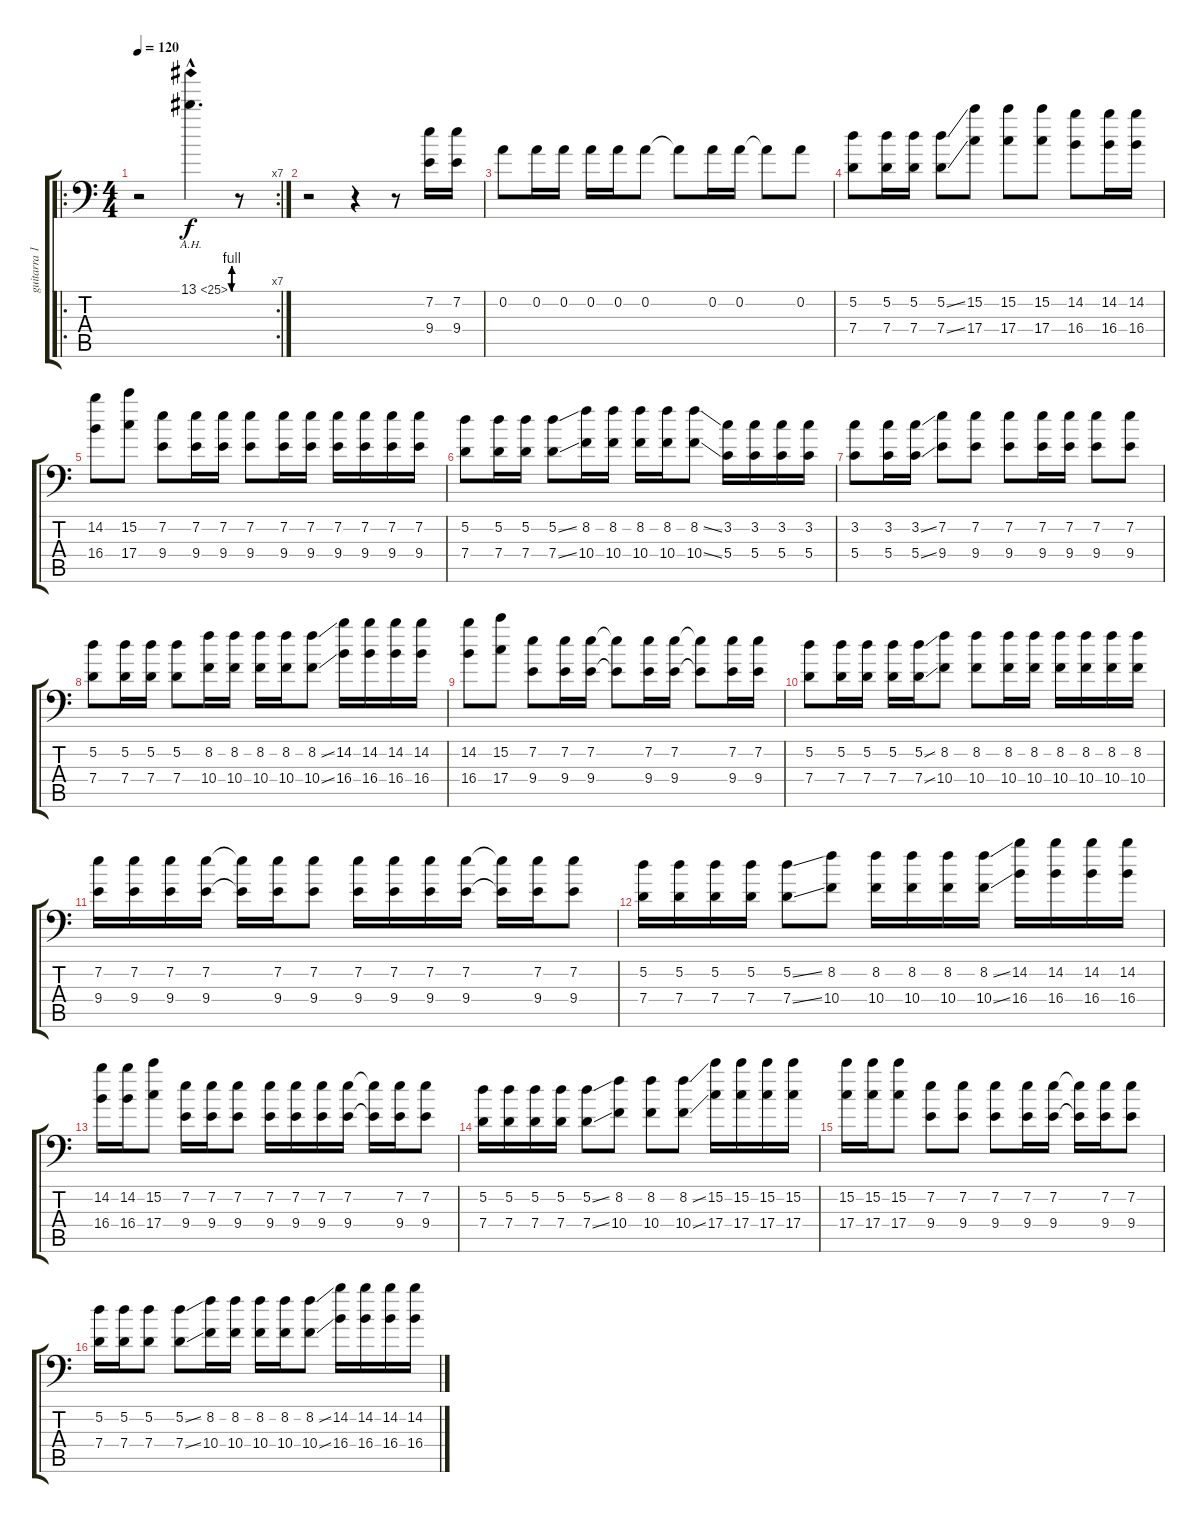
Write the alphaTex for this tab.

\track ("guitarra 1" "guitarra 1") {instrument distortionguitar}
\staff {score tabs}
\tuning (D4 A3 F3 G2 D2 A1) {hide}
\ro
\rc 7
\ts (4 4)
\tempo 120
\clef f4
\ks c
r.2{dy f} 13.1{be (custom 0 0 15 0 30 4 45 0 60 0) ah 12 hac}.4{d} r.8 |
r.2 r.4 r.8 (7.2 9.4).16 (7.2 9.4).16 |
0.2.8 0.2.16 0.2.16 0.2.16 0.2.16 0.2.8 0.2{t}.8 0.2.16 0.2.16 0.2{t}.8 0.2.8 |
(5.2 7.4).8 (5.2 7.4).16 (5.2 7.4).16 (5.2{ss} 7.4{ss}).8 (15.2 17.4).8 (15.2 17.4).8 (15.2 17.4).8 (14.2 16.4).8 (14.2 16.4).16 (14.2 16.4).16 |
(14.2 16.4).8 (15.2 17.4).8 (7.2 9.4).8 (7.2 9.4).16 (7.2 9.4).16 (7.2 9.4).8 (7.2 9.4).16 (7.2 9.4).16 (7.2 9.4).16 (7.2 9.4).16 (7.2 9.4).16 (7.2 9.4).16 |
(5.2 7.4).8 (5.2 7.4).16 (5.2 7.4).16 (5.2{ss} 7.4{ss}).8 (8.2 10.4).16 (8.2 10.4).16 (8.2 10.4).16 (8.2 10.4).16 (8.2{ss} 10.4{ss}).8 (3.2 5.4).16 (3.2 5.4).16 (3.2 5.4).16 (3.2 5.4).16 |
(3.2 5.4).8 (3.2 5.4).16 (3.2{ss} 5.4{ss}).16 (7.2 9.4).8 (7.2 9.4).8 (7.2 9.4).8 (7.2 9.4).16 (7.2 9.4).16 (7.2 9.4).8 (7.2 9.4).8 |
(5.2 7.4).8 (5.2 7.4).16 (5.2 7.4).16 (5.2 7.4).8 (8.2 10.4).16 (8.2 10.4).16 (8.2 10.4).16 (8.2 10.4).16 (8.2{ss} 10.4{ss}).8 (14.2 16.4).16 (14.2 16.4).16 (14.2 16.4).16 (14.2 16.4).16 |
(14.2 16.4).8 (15.2 17.4).8 (7.2 9.4).8 (7.2 9.4).16 (7.2 9.4).16 (7.2{t} 9.4{t}).8 (7.2 9.4).16 (7.2 9.4).16 (7.2{t} 9.4{t}).8 (7.2 9.4).16 (7.2 9.4).16 |
(5.2 7.4).8 (5.2 7.4).16 (5.2 7.4).16 (5.2 7.4).16 (5.2{ss} 7.4{ss}).16 (8.2 10.4).8 (8.2 10.4).8 (8.2 10.4).16 (8.2 10.4).16 (8.2 10.4).16 (8.2 10.4).16 (8.2 10.4).16 (8.2 10.4).16 |
(7.2 9.4).16 (7.2 9.4).16 (7.2 9.4).16 (7.2 9.4).16 (7.2{t} 9.4{t}).16 (7.2 9.4).16 (7.2 9.4).8 (7.2 9.4).16 (7.2 9.4).16 (7.2 9.4).16 (7.2 9.4).16 (7.2{t} 9.4{t}).16 (7.2 9.4).16 (7.2 9.4).8 |
(5.2 7.4).16 (5.2 7.4).16 (5.2 7.4).16 (5.2 7.4).16 (5.2{ss} 7.4{ss}).8 (8.2 10.4).8 (8.2 10.4).16 (8.2 10.4).16 (8.2 10.4).16 (8.2{ss} 10.4{ss}).16 (14.2 16.4).16 (14.2 16.4).16 (14.2 16.4).16 (14.2 16.4).16 |
(14.2 16.4).16 (14.2 16.4).16 (15.2 17.4).8 (7.2 9.4).16 (7.2 9.4).16 (7.2 9.4).8 (7.2 9.4).16 (7.2 9.4).16 (7.2 9.4).16 (7.2 9.4).16 (7.2{t} 9.4{t}).16 (7.2 9.4).16 (7.2 9.4).8 |
(5.2 7.4).16 (5.2 7.4).16 (5.2 7.4).16 (5.2 7.4).16 (5.2{ss} 7.4{ss}).8 (8.2 10.4).8 (8.2 10.4).8 (8.2{ss} 10.4{ss}).8 (15.2 17.4).16 (15.2 17.4).16 (15.2 17.4).16 (15.2 17.4).16 |
(15.2 17.4).16 (15.2 17.4).16 (15.2 17.4).8 (7.2 9.4).8 (7.2 9.4).8 (7.2 9.4).8 (7.2 9.4).16 (7.2 9.4).16 (7.2{t} 9.4{t}).16 (7.2 9.4).16 (7.2 9.4).8 |
(5.2 7.4).16 (5.2 7.4).16 (5.2 7.4).8 (5.2{ss} 7.4{ss}).8 (8.2 10.4).16 (8.2 10.4).16 (8.2 10.4).16 (8.2 10.4).16 (8.2{ss} 10.4{ss}).8 (14.2 16.4).16 (14.2 16.4).16 (14.2 16.4).16 (14.2 16.4).16
